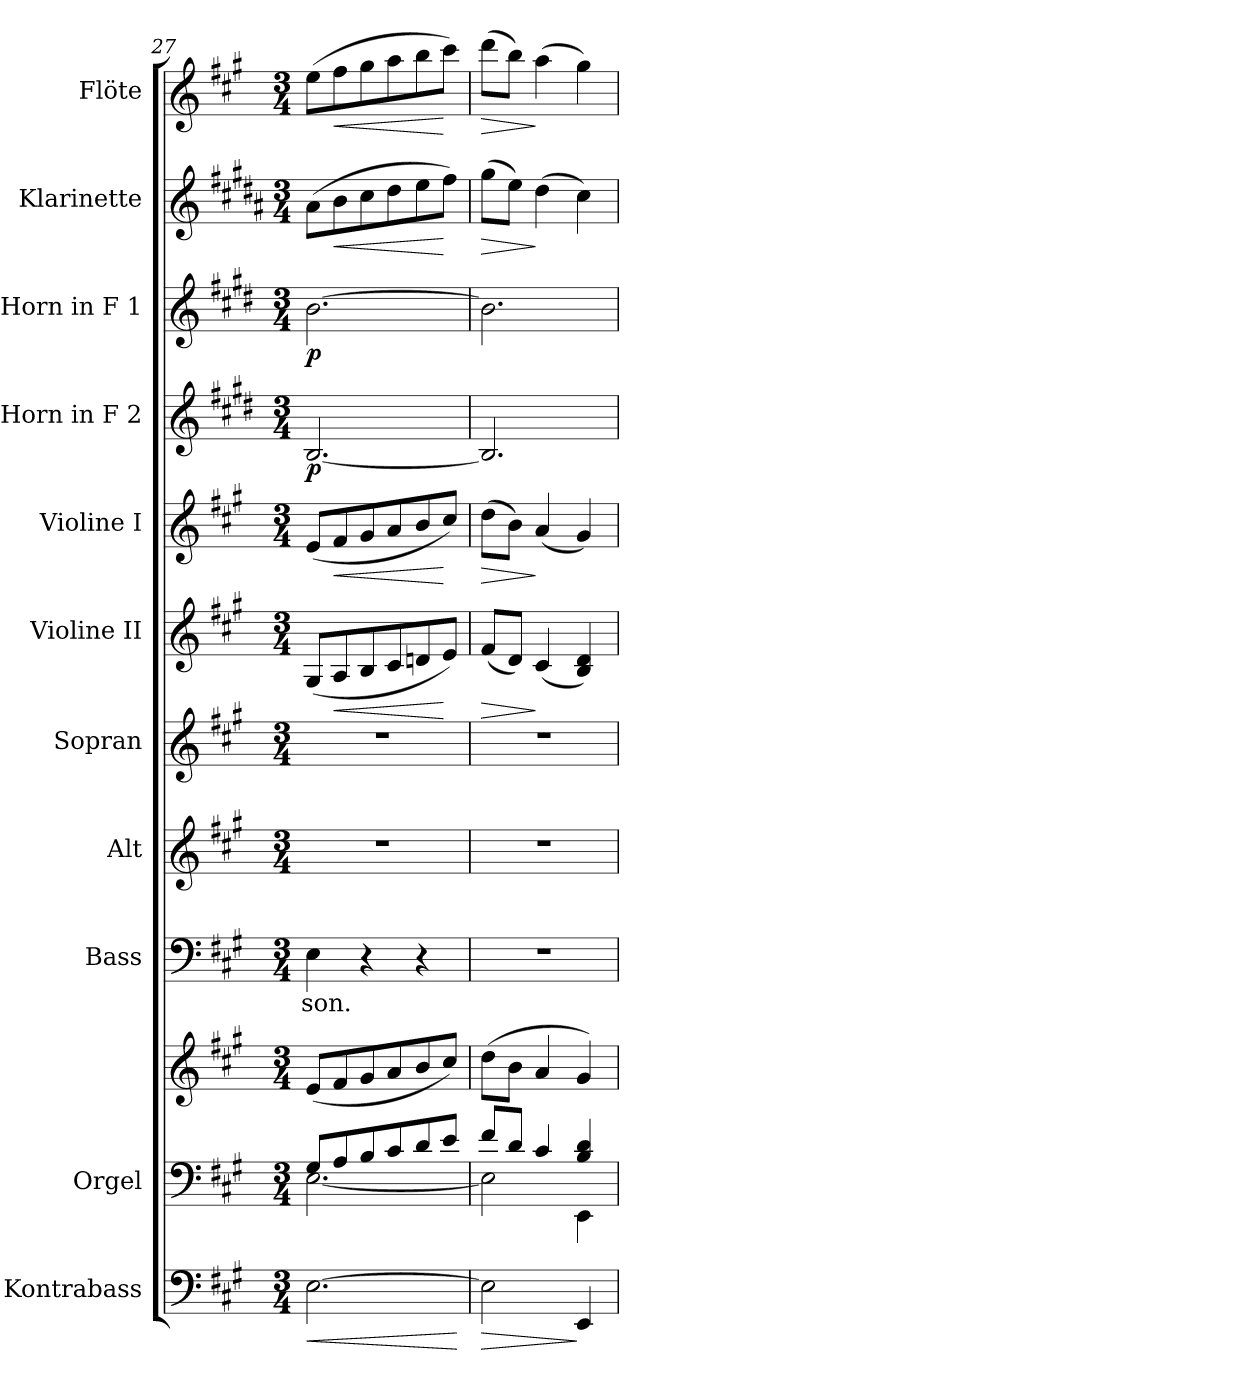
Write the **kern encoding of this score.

**kern	**dynam	**kern	**kern	**kern	**text	**kern	**kern	**kern	**dynam	**kern	**dynam	**kern	**dynam	**kern	**dynam	**kern	**dynam	**kern	**dynam
*part11	*part11	*part10	*part10	*part9	*part9	*part8	*part7	*part6	*part6	*part5	*part5	*part4	*part4	*part3	*part3	*part2	*part2	*part1	*part1
*staff12	*staff12	*staff11	*staff10	*staff9	*staff9	*staff8	*staff7	*staff6	*staff6	*staff5	*staff5	*staff4	*staff4	*staff3	*staff3	*staff2	*staff2	*staff1	*staff1
*I"Kontrabass	*	*I"Orgel	*	*I"Bass	*	*I"Alt	*I"Sopran	*I"Violine II	*	*I"Violine I	*	*I"Horn in F 2	*	*I"Horn in F 1	*	*I"Klarinette	*	*I"Flöte	*
*I'Kb.	*	*I'Org.	*	*I'B.	*	*I'A.	*I'S.	*I'Vl. II	*	*I'Vl. I	*	*	*	*	*	*I'Kl.	*	*I'Fl.	*
*clefF4	*	*clefF4	*clefG2	*clefF4	*	*clefG2	*clefG2	*clefG2	*	*clefG2	*	*clefG2	*	*clefG2	*	*clefG2	*	*clefG2	*
*ITrd7c12	*	*	*	*	*	*	*	*	*	*	*	*ITrd4c7	*	*ITrd4c7	*	*ITrd1c2	*	*	*
*k[f#c#g#]	*	*k[f#c#g#]	*k[f#c#g#]	*k[f#c#g#]	*	*k[f#c#g#]	*k[f#c#g#]	*k[f#c#g#]	*	*k[f#c#g#]	*	*k[f#c#g#]	*	*k[f#c#g#]	*	*k[f#c#g#]	*	*k[f#c#g#]	*
*A:	*	*A:	*A:	*A:	*	*A:	*A:	*A:	*	*A:	*	*A:	*	*A:	*	*A:	*	*A:	*
*M3/4	*	*M3/4	*M3/4	*M3/4	*	*M3/4	*M3/4	*M3/4	*	*M3/4	*	*M3/4	*	*M3/4	*	*M3/4	*	*M3/4	*
=27	=27	=27	=27	=27	=27	=27	=27	=27	=27	=27	=27	=27	=27	=27	=27	=27	=27	=27	=27
!	!LO:HP:b	!	!	!	!LO:LY:b	!	!	!	!	!	!	!	!LO:DY:b	!	!LO:DY:b	!	!	!	!
*	*	*^	*	*	*	*	*	*	*	*	*	*	*	*	*	*	*	*	*
[2.EE\	<	8G#/L	[<2.E\	(<8e/L	4E\	-son.	2.r	2.r	(<8G#/L	.	(<8e/L	.	[2.E/	p	[2.e\	p	(>8g#\L	.	(>8ee\L	.
!	!	!	!	!	!	!	!	!	!	!LO:HP:b	!	!LO:HP:b	!	!	!	!	!	!LO:HP:b	!	!LO:HP:b
.	.	8A/	.	8f#/	.	.	.	.	8A/	<	8f#/	<	.	.	.	.	8a\	<	8ff#\	<
.	.	8B/	.	8g#/	4r	.	.	.	8B/	.	8g#/	.	.	.	.	.	8b\	.	8gg#\	.
.	.	8c#/	.	8a/	.	.	.	.	8c#/	.	8a/	.	.	.	.	.	8cc#\	.	8aa\	.
.	.	8d/	.	8b/	4r	.	.	.	8dn/	.	8b/	.	.	.	.	.	8dd\	.	8bb\	.
.	.	8e/J	.	8cc#/J)	.	.	.	.	8e/J)	[	8cc#/J)	[	.	.	.	.	8ee\J)	[	8ccc#\J)	[
*	*	*v	*v	*	*	*	*	*	*	*	*	*	*	*	*	*	*	*	*	*
.	[	.	.	.	.	.	.	.	.	.	.	.	.	.	.	.	.	.	.
=28	=28	=28	=28	=28	=28	=28	=28	=28	=28	=28	=28	=28	=28	=28	=28	=28	=28	=28	=28
!	!LO:HP:b	!	!	!	!	!	!	!	!LO:HP:b	!	!LO:HP:b	!	!	!	!	!	!LO:HP:b	!	!LO:HP:b
*	*	*^	*	*	*	*	*	*	*	*	*	*	*	*	*	*	*	*	*
2EE\]	>	8f#/L	2E\]	(>8dd\L	2.r	.	2.r	2.r	(<8f#/L	>	(>8dd\L	>	2.E/]	.	2.e\]	.	(>8ff#\L	>	(>8ddd\L	>
.	.	8d/J	.	8b\J	.	.	.	.	8d/J)	.	8b\J)	.	.	.	.	.	8dd\J)	.	8bb\J)	.
.	.	4c#/	.	4a/	.	.	.	.	(<4c#/	]	(<4a/	]	.	.	.	.	(>4cc#\	]	(>4aa\	]
4EEE/	]	4B/ 4d/	4EE\	4g#/)	.	.	.	.	4B/ 4d/)	.	4g#/)	.	.	.	.	.	4b\)	.	4gg#\)	.
*	*	*v	*v	*	*	*	*	*	*	*	*	*	*	*	*	*	*	*	*	*
=	=	=	=	=	=	=	=	=	=	=	=	=	=	=	=	=	=	=	=
*-	*-	*-	*-	*-	*-	*-	*-	*-	*-	*-	*-	*-	*-	*-	*-	*-	*-	*-	*-
